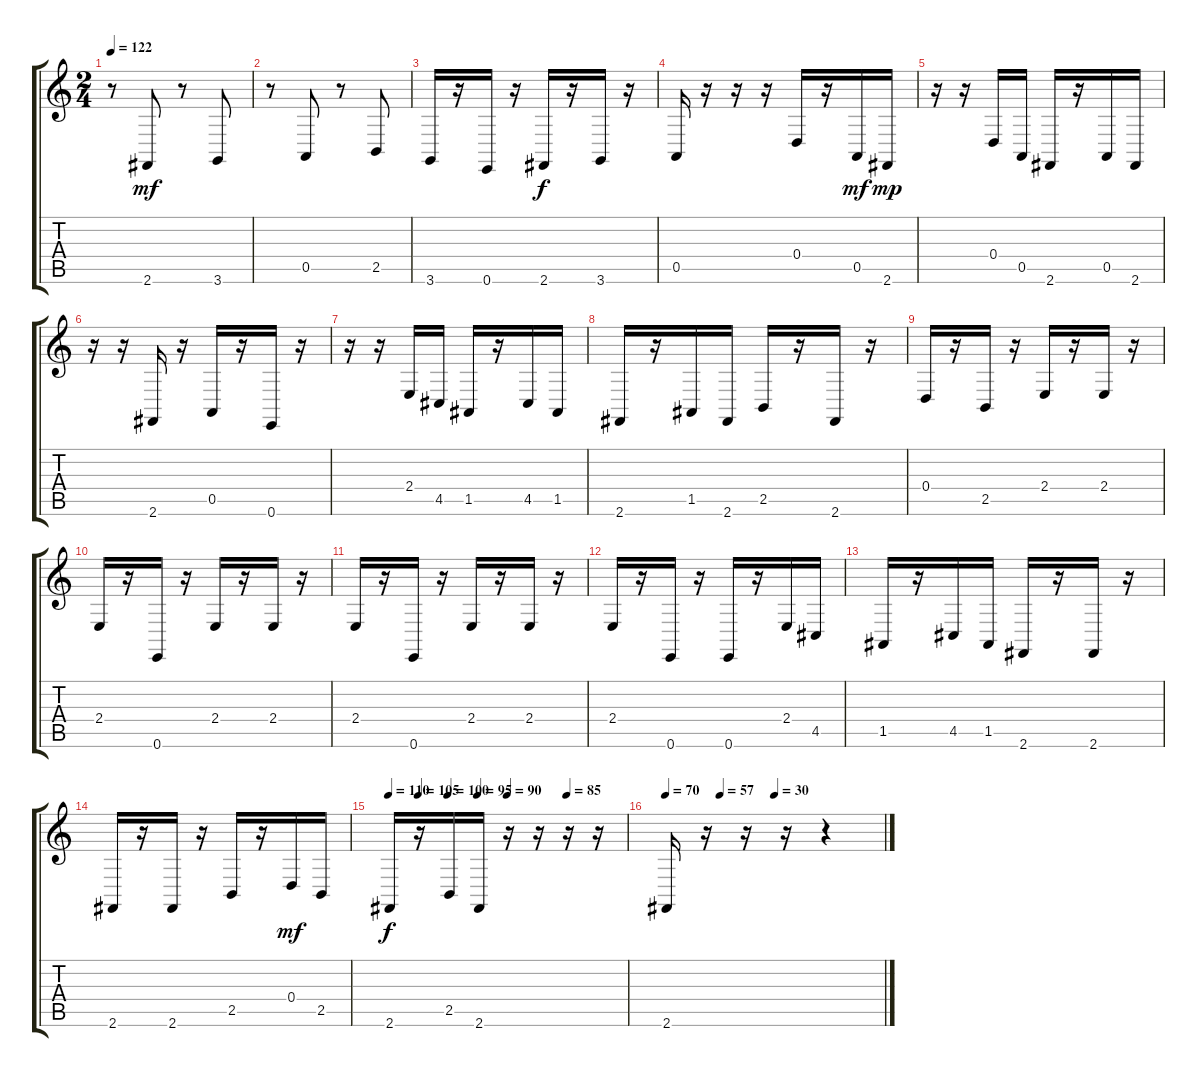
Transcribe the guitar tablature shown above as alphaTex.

\track "" {instrument stringensemble1}
\staff {score tabs}
\tuning (E4 B3 G3 D3 A2 E2) {hide}
\ts (2 4)
\tempo 122
\clef g2
\ks c
r.8{dy mp} 2.6.8{dy mf} r.8 3.6.8 |
r.8 0.5.8 r.8 2.5.8 |
3.6.16 r.16 0.6.16 r.16 2.6.16{dy f} r.16 3.6.16 r.16 |
0.5.16 r.16 r.16 r.16 0.4.16 r.16 0.5.16{dy mf} 2.6.16{dy mp} |
r.16 r.16 0.4.16 0.5.16 2.6.16 r.16 0.5.16 2.6.16 |
r.16 r.16 2.6.16 r.16 0.5.16 r.16 0.6.16 r.16 |
r.16 r.16 2.4.16 4.5.16 1.5.16 r.16 4.5.16 1.5.16 |
2.6.16 r.16 1.5.16 2.6.16 2.5.16 r.16 2.6.16 r.16 |
0.4.16 r.16 2.5.16 r.16 2.4.16 r.16 2.4.16 r.16 |
2.4.16 r.16 0.6.16 r.16 2.4.16 r.16 2.4.16 r.16 |
2.4.16 r.16 0.6.16 r.16 2.4.16 r.16 2.4.16 r.16 |
2.4.16 r.16 0.6.16 r.16 0.6.16 r.16 2.4.16 4.5.16 |
1.5.16 r.16 4.5.16 1.5.16 2.6.16 r.16 2.6.16 r.16 |
2.6.16 r.16 2.6.16 r.16 2.5.16 r.16 0.4.16{dy mf} 2.5.16 |
\tempo 110
\tempo (105 0.125)
\tempo (100 0.25)
\tempo (95 0.375)
\tempo (90 0.5)
\tempo (85 0.75)
2.6.16{dy f} r.16 2.5.16 2.6.16 r.16 r.16 r.16 r.16 |
\tempo 70
\tempo (57 0.25)
\tempo (30 0.5)
2.6.16 r.16 r.16 r.16 r.4
